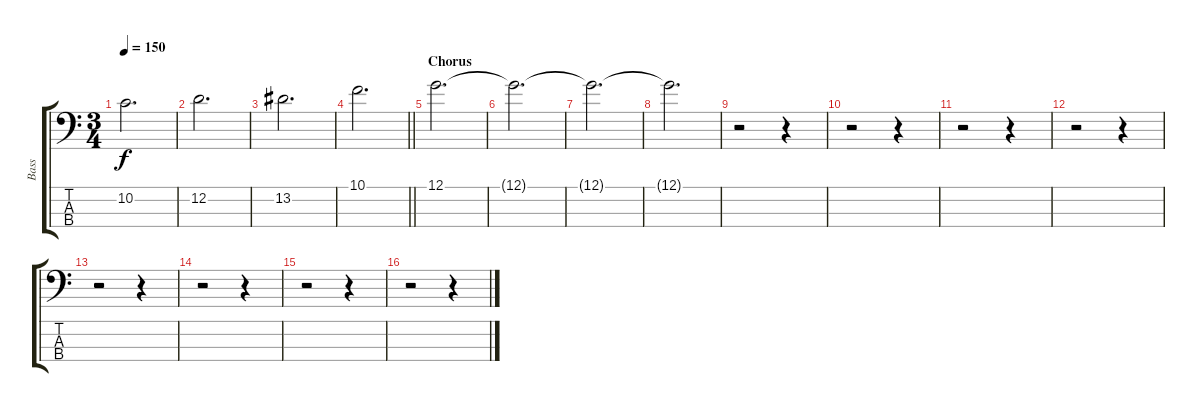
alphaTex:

\track ("Bass" "Bass") {instrument electricbassfinger}
\staff {score tabs}
\tuning (G2 D2 A1 E1) {hide}
\ts (3 4)
\tempo 150
\clef f4
\ks c
10.2.2{d dy f} |
12.2.2{d} |
13.2.2{d} |
\barLineRight lightlight
10.1.2{d} |
\section ("" "Chorus")
12.1.2{d} |
12.1{t}.2{d} |
12.1{t}.2{d} |
12.1{t}.2{d} |
r.2 r.4 |
r.2 r.4 |
r.2 r.4 |
r.2 r.4 |
r.2 r.4 |
r.2 r.4 |
r.2 r.4 |
r.2 r.4
